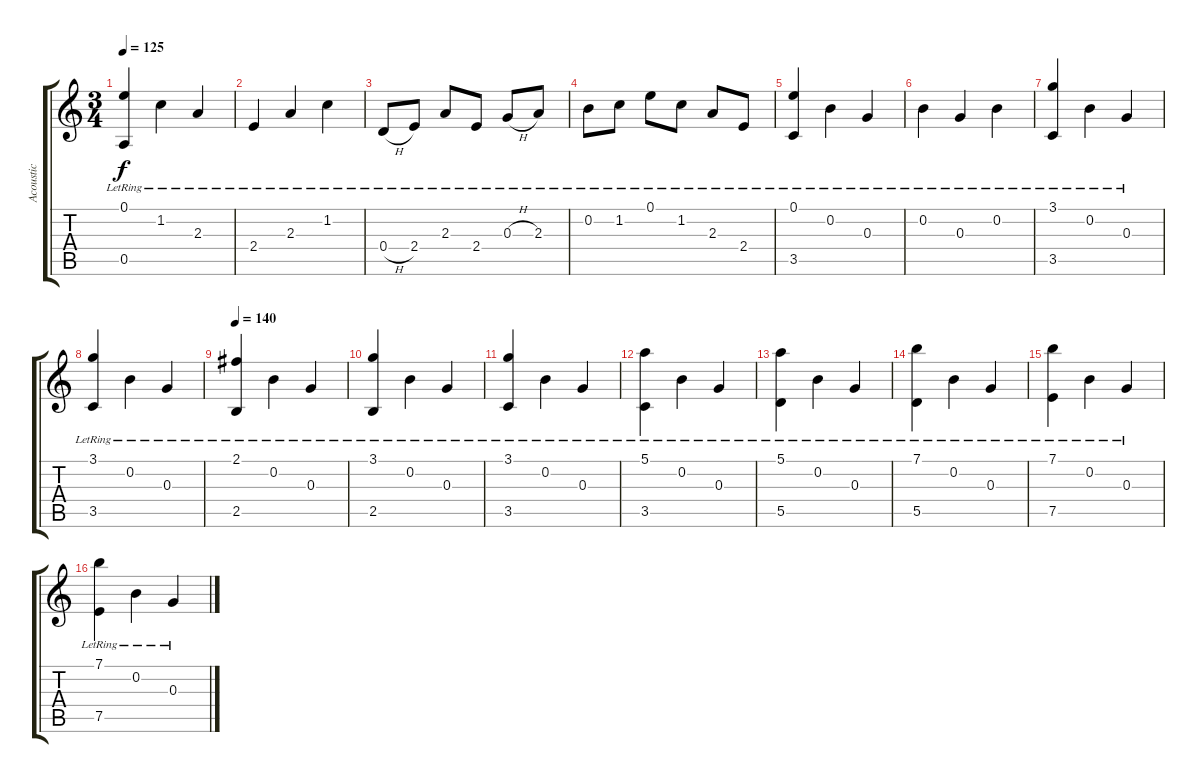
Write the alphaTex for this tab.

\track ("Acoustic" "Acoustic") {instrument acousticguitarsteel}
\staff {score tabs}
\tuning (E4 B3 G3 D3 A2 E2) {hide}
\ts (3 4)
\tempo 125
\clef g2
\ks c
(0.1{lr} 0.5{lr}).4{dy f} 1.2{lr}.4 2.3{lr}.4 |
2.4{lr}.4 2.3{lr}.4 1.2{lr}.4 |
0.4{h lr}.8 2.4{lr}.8 2.3{lr}.8 2.4{lr}.8 0.3{h lr}.8 2.3{lr}.8 |
0.2{lr}.8 1.2{lr}.8 0.1{lr}.8 1.2{lr}.8 2.3{lr}.8 2.4{lr}.8 |
(0.1{lr} 3.5{lr}).4 0.2{lr}.4 0.3{lr}.4 |
0.2{lr}.4 0.3{lr}.4 0.2{lr}.4 |
(3.1{lr} 3.5{lr}).4 0.2{lr}.4 0.3{lr}.4 |
(3.1{lr} 3.5{lr}).4 0.2{lr}.4 0.3{lr}.4 |
\tempo 140
(2.1{lr} 2.5{lr}).4 0.2{lr}.4 0.3{lr}.4 |
(3.1{lr} 2.5{lr}).4 0.2{lr}.4 0.3{lr}.4 |
(3.1{lr} 3.5{lr}).4 0.2{lr}.4 0.3{lr}.4 |
(5.1{lr} 3.5{lr}).4 0.2{lr}.4 0.3{lr}.4 |
(5.1{lr} 5.5{lr}).4 0.2{lr}.4 0.3{lr}.4 |
(7.1{lr} 5.5{lr}).4 0.2{lr}.4 0.3{lr}.4 |
(7.1{lr} 7.5{lr}).4 0.2{lr}.4 0.3{lr}.4 |
(7.1{lr} 7.5{lr}).4 0.2{lr}.4 0.3{lr}.4
